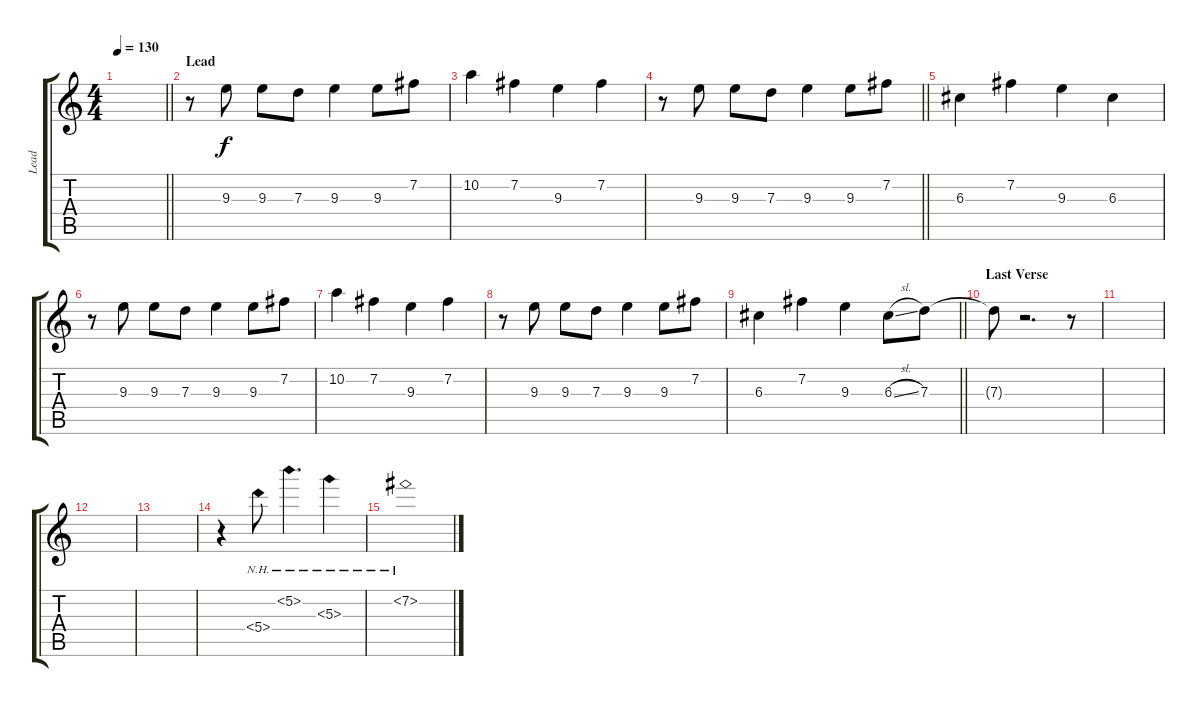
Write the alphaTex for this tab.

\track ("Lead" "Lead") {instrument overdrivenguitar}
\staff {score tabs}
\tuning (E4 B3 G3 D3 A2 E2) {hide}
\ts (4 4)
\tempo 130
\clef g2
\barLineRight lightlight
\ks c
|
\section ("" "Lead")
r.8 9.3.8 9.3.8 7.3.8 9.3.4 9.3.8 7.2.8 |
10.2.4 7.2.4 9.3.4 7.2.4 |
\barLineRight lightlight
r.8 9.3.8 9.3.8 7.3.8 9.3.4 9.3.8 7.2.8 |
\section ("" "")
6.3.4 7.2.4 9.3.4 6.3.4 |
r.8 9.3.8 9.3.8 7.3.8 9.3.4 9.3.8 7.2.8 |
10.2.4 7.2.4 9.3.4 7.2.4 |
r.8 9.3.8 9.3.8 7.3.8 9.3.4 9.3.8 7.2.8 |
\barLineRight lightlight
6.3.4 7.2.4 9.3.4 6.3{sl}.8 7.3.8 |
\section ("" "Last Verse")
7.3{t}.8 r.2{d} r.8 |
|
|
|
r.4{volume 7} 5.4{nh}.8 5.2{nh}.4{d} 5.3{nh}.4 |
7.2{nh}.1
